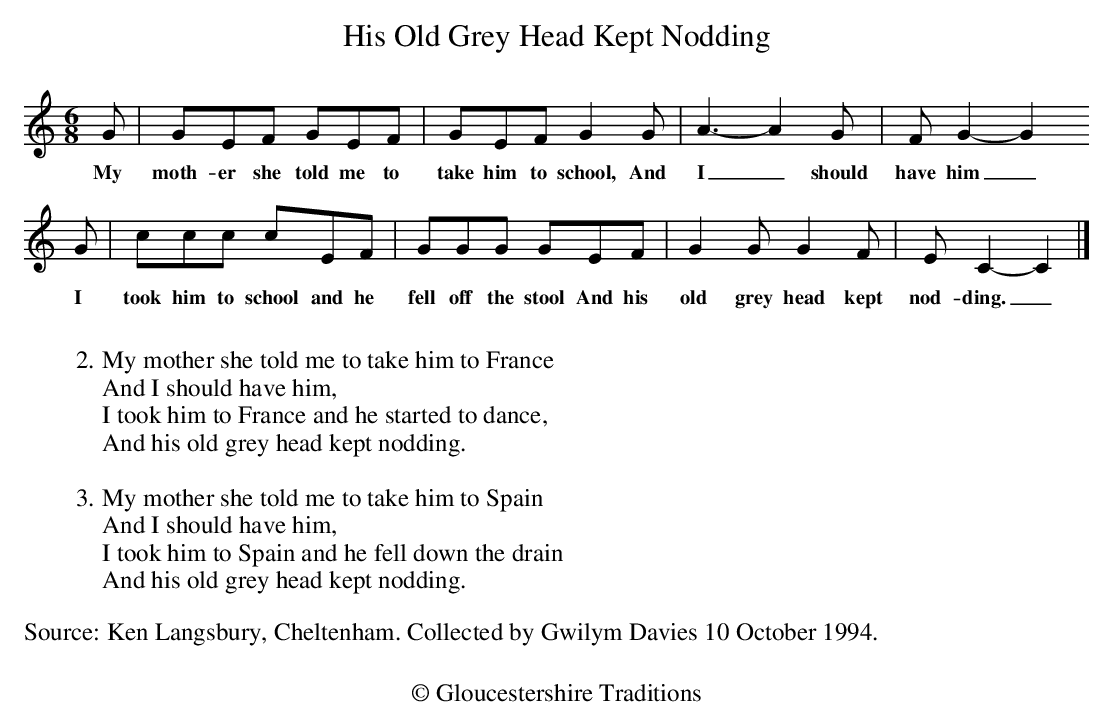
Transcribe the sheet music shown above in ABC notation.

X:1
T:His Old Grey Head Kept Nodding
M:6/8
L:1/8
K:Cmaj
G | GEF GEF | GEF G2G | A3-A2G | FG2-G2
w:My moth-er she told me to take him to school, And I_ should have him_
G | ccc cEF | GGG GEF | G2GG2F | EC2-C2 |]
w:I took him to school and he fell off the stool And his old grey head kept nod-ding._
%%text
%%text
%%text
W:2.My mother she told me to take him to France
W:And I should have him,
W:I took him to France and he started to dance,
W:And his old grey head kept nodding.
W:
W:3.My mother she told me to take him to Spain
W:And I should have him,
W:I took him to Spain and he fell down the drain
W:And his old grey head kept nodding.
